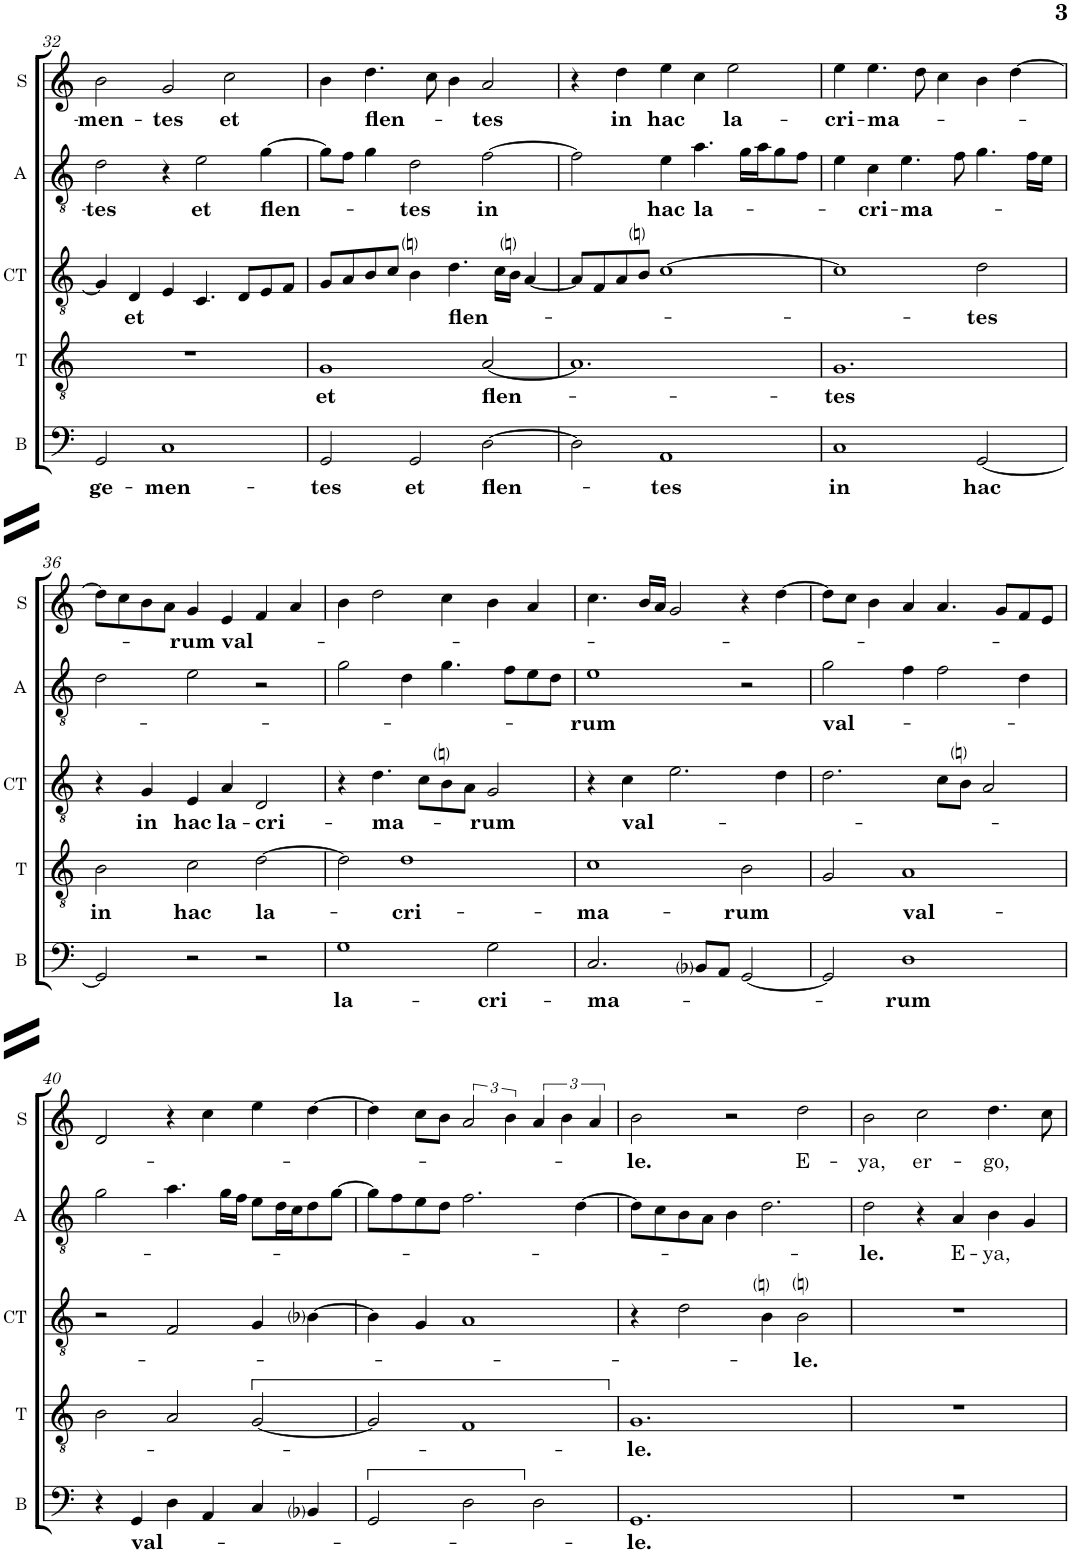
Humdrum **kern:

**kern	**text	**kern	**text	**kern	**text	**kern	**text	**kern	**text
*part5	*part5	*part4	*part4	*part3	*part3	*part2	*part2	*part1	*part1
*staff5	*staff5	*staff4	*staff4	*staff3	*staff3	*staff2	*staff2	*staff1	*staff1
*I"B	*	*I"Tenor	*	*I"Contratenor	*	*I"A	*	*I"S	*
*I'B	*	*I'T	*	*I'CT	*	*I'A	*	*I'S	*
!!LO:PB:g=z
*clefF4	*	*clefGv2	*	*clefGv2	*	*clefGv2	*	*clefG2	*
*k[]	*	*k[]	*	*k[]	*	*k[]	*	*k[]	*
*M3/2	*	*M3/2	*	*M3/2	*	*M3/2	*	*M3/2	*
=32	=32	=32	=32	=32	=32	=32	=32	=32	=32
!	!LO:LY:b	!	!	!	!	!	!LO:LY:b	!	!LO:LY:b
2GG/	ge-	1.r	.	4G/]	.	2d\	-tes	2b\	-men-
!	!	!	!	!	!LO:LY:b	!	!	!	!
.	.	.	.	4D/	et	.	.	.	.
!	!LO:LY:b	!	!	!	!	!	!	!	!LO:LY:b
1C	-men-	.	.	4E/	.	4r	.	2g/	-tes
!	!	!	!	!	!	!	!LO:LY:b	!	!
.	.	.	.	4.C/	.	2e\	et	.	.
!	!	!	!	!	!	!	!	!	!LO:LY:b
.	.	.	.	.	.	.	.	2cc\	et
.	.	.	.	8D/L	.	.	.	.	.
!	!	!	!	!	!	!	!LO:LY:b	!	!
.	.	.	.	8E/	.	[4g\	flen-	.	.
.	.	.	.	8F/J	.	.	.	.	.
=33	=33	=33	=33	=33	=33	=33	=33	=33	=33
!	!LO:LY:b	!	!LO:LY:b	!	!	!	!	!	!
2GG/	-tes	1G	et	8G/L	.	8g\L]	.	4b\	.
.	.	.	.	8A/	.	8f\J	.	.	.
!	!	!	!	!	!	!	!	!	!LO:LY:b
.	.	.	.	8B/	.	4g\	.	4.dd\	flen-
.	.	.	.	8c/J	.	.	.	.	.
!	!LO:LY:b	!	!	!	!	!	!LO:LY:b	!	!
2GG/	et	.	.	4Bni\	.	2d\	-tes	.	.
.	.	.	.	.	.	.	.	8cc\	.
!	!	!	!	!	!LO:LY:b	!	!	!	!
.	.	.	.	4.d\	flen-	.	.	4b\	.
!	!LO:LY:b	!	!LO:LY:b	!	!	!	!LO:LY:b	!	!LO:LY:b
[2D\	flen-	[2A/	flen-	.	.	[2f\	in	2a/	-tes
.	.	.	.	16c\LL	.	.	.	.	.
.	.	.	.	16Bni\JJ	.	.	.	.	.
.	.	.	.	[4A/	.	.	.	.	.
=34	=34	=34	=34	=34	=34	=34	=34	=34	=34
2D\]	.	1.A]	.	8A/L]	.	2f\]	.	4r	.
.	.	.	.	8F/	.	.	.	.	.
!	!	!	!	!	!	!	!	!	!LO:LY:b
.	.	.	.	8A/	.	.	.	4dd\	in
.	.	.	.	8Bni/J	.	.	.	.	.
!	!LO:LY:b	!	!	!	!	!	!LO:LY:b	!	!LO:LY:b
1AA	-tes	.	.	[1c	.	4e\	hac	4ee\	hac
!	!	!	!	!	!	!	!LO:LY:b	!	!
.	.	.	.	.	.	4.a\	la-	4cc\	.
!	!	!	!	!	!	!	!	!	!LO:LY:b
.	.	.	.	.	.	.	.	2ee\	la-
.	.	.	.	.	.	16g\LL	.	.	.
.	.	.	.	.	.	16a\J	.	.	.
.	.	.	.	.	.	8g\	.	.	.
.	.	.	.	.	.	8f\J	.	.	.
=35	=35	=35	=35	=35	=35	=35	=35	=35	=35
!	!LO:LY:b	!	!LO:LY:b	!	!	!	!	!	!LO:LY:b
1C	in	1.G	-tes	1c]	.	4e\	.	4ee\	-cri-
!	!	!	!	!	!	!	!LO:LY:b	!	!LO:LY:b
.	.	.	.	.	.	4c\	-cri-	4.ee\	-ma-
!	!	!	!	!	!	!	!LO:LY:b	!	!
.	.	.	.	.	.	4.e\	-ma-	.	.
.	.	.	.	.	.	.	.	8dd\	.
.	.	.	.	.	.	.	.	4cc\	.
.	.	.	.	.	.	8f\	.	.	.
!	!LO:LY:b	!	!	!	!LO:LY:b	!	!	!	!
[2GG/	hac	.	.	2d\	-tes	4.g\	.	4b\	.
.	.	.	.	.	.	.	.	[4dd\	.
.	.	.	.	.	.	16f\LL	.	.	.
.	.	.	.	.	.	16e\JJ	.	.	.
!!LO:LB:g=z
=36	=36	=36	=36	=36	=36	=36	=36	=36	=36
!	!	!	!LO:LY:b	!	!	!	!	!	!
2GG/]	.	2B\	in	4r	.	2d\	.	8dd\L]	.
.	.	.	.	.	.	.	.	8cc\	.
!	!	!	!	!	!LO:LY:b	!	!	!	!
.	.	.	.	4G/	in	.	.	8b\	.
.	.	.	.	.	.	.	.	8a\J	.
!	!	!	!LO:LY:b	!	!LO:LY:b	!	!	!	!LO:LY:b
2r	.	2c\	hac	4E/	hac	2e\	.	4g/	-rum
!	!	!	!	!	!LO:LY:b	!	!	!	!LO:LY:b
.	.	.	.	4A/	la-	.	.	4e/	val-
!	!	!	!LO:LY:b	!	!LO:LY:b	!	!	!	!
2r	.	[2d\	la-	2D/	-cri-	2r	.	4f/	.
.	.	.	.	.	.	.	.	4a/	.
=37	=37	=37	=37	=37	=37	=37	=37	=37	=37
!	!LO:LY:b	!	!	!	!	!	!	!	!
1G	la-	2d\]	.	4r	.	2g\	.	4b\	.
!	!	!	!	!	!LO:LY:b	!	!	!	!
.	.	.	.	4.d\	-ma-	.	.	2dd\	.
!	!	!	!LO:LY:b	!	!	!	!	!	!
.	.	1d	-cri-	.	.	4d\	.	.	.
.	.	.	.	8c\L	.	.	.	.	.
.	.	.	.	8Bni\	.	4.g\	.	4cc\	.
.	.	.	.	8A\J	.	.	.	.	.
!	!LO:LY:b	!	!	!	!LO:LY:b	!	!	!	!
2G\	-cri-	.	.	2G/	-rum	.	.	4b\	.
.	.	.	.	.	.	8f\L	.	.	.
.	.	.	.	.	.	8e\	.	4a/	.
.	.	.	.	.	.	8d\J	.	.	.
=38	=38	=38	=38	=38	=38	=38	=38	=38	=38
!	!LO:LY:b	!	!LO:LY:b	!	!	!	!LO:LY:b	!	!
2.C/	-ma-	1c	-ma-	4r	.	1e	-rum	4.cc\	.
!	!	!	!	!	!LO:LY:b	!	!	!	!
.	.	.	.	4c\	val-	.	.	.	.
.	.	.	.	.	.	.	.	16b/LL	.
.	.	.	.	.	.	.	.	16a/JJ	.
.	.	.	.	2.e\	.	.	.	2g/	.
8BB-i/L	.	.	.	.	.	.	.	.	.
8AA/J	.	.	.	.	.	.	.	.	.
!	!	!	!LO:LY:b	!	!	!	!	!	!
[2GG/	.	2B\	-rum	.	.	2r	.	4r	.
.	.	.	.	4d\	.	.	.	[4dd\	.
=39	=39	=39	=39	=39	=39	=39	=39	=39	=39
!	!	!	!	!	!	!	!LO:LY:b	!	!
2GG/]	.	2G/	.	2.d\	.	2g\	val-	8dd\L]	.
.	.	.	.	.	.	.	.	8cc\J	.
.	.	.	.	.	.	.	.	4b\	.
!	!LO:LY:b	!	!LO:LY:b	!	!	!	!	!	!
1D	-rum	1A	val-	.	.	4f\	.	4a/	.
.	.	.	.	8c\L	.	2f\	.	4.a/	.
.	.	.	.	8Bni\J	.	.	.	.	.
.	.	.	.	2A/	.	.	.	.	.
.	.	.	.	.	.	.	.	8g/L	.
.	.	.	.	.	.	4d\	.	8f/	.
.	.	.	.	.	.	.	.	8e/J	.
!!LO:LB:g=z
=40	=40	=40	=40	=40	=40	=40	=40	=40	=40
4r	.	2B\	.	2r	.	2g\	.	2d/	.
!	!LO:LY:b	!	!	!	!	!	!	!	!
4GG/	val-	.	.	.	.	.	.	.	.
4D\	.	2A/	.	2F/	.	4.a\	.	4r	.
4AA/	.	.	.	.	.	.	.	4cc\	.
.	.	.	.	.	.	16g\LL	.	.	.
.	.	.	.	.	.	16f\JJ	.	.	.
4C/	.	[2G/	.	4G/	.	8e\L	.	4ee\	.
.	.	.	.	.	.	16d\L	.	.	.
.	.	.	.	.	.	16c\J	.	.	.
4BB-i/	.	.	.	[4B-i\	.	8d\	.	[4dd\	.
.	.	.	.	.	.	[8g\J	.	.	.
=41	=41	=41	=41	=41	=41	=41	=41	=41	=41
2GG/	.	2G/]	.	4B-\]	.	8g\L]	.	4dd\]	.
.	.	.	.	.	.	8f\	.	.	.
.	.	.	.	4G/	.	8e\	.	8cc\L	.
.	.	.	.	.	.	8d\J	.	8b\J	.
2D\	.	1F	.	1A	.	2.f\	.	3a/	.
.	.	.	.	.	.	.	.	6b\	.
2D\	.	.	.	.	.	.	.	6a/	.
.	.	.	.	.	.	.	.	6b\	.
.	.	.	.	.	.	[4d\	.	.	.
.	.	.	.	.	.	.	.	6a/	.
=42	=42	=42	=42	=42	=42	=42	=42	=42	=42
!	!LO:LY:b	!	!LO:LY:b	!	!	!	!	!	!LO:LY:b
1.GG	-le.	1.G	-le.	4r	.	8d\L]	.	2b\	-le.
.	.	.	.	.	.	8c\	.	.	.
.	.	.	.	2d\	.	8B\	.	.	.
.	.	.	.	.	.	8A\J	.	.	.
.	.	.	.	.	.	4B\	.	2r	.
.	.	.	.	4Bni\	.	2.d\	.	.	.
!	!	!	!	!	!LO:LY:b	!	!	!	!LO:LY:b
.	.	.	.	2Bni\	le.	.	.	2dd\	E-
=43	=43	=43	=43	=43	=43	=43	=43	=43	=43
!	!	!	!	!	!	!	!LO:LY:b	!	!LO:LY:b
1.r	.	1.r	.	1.r	.	2d\	le.	2b\	-ya,
!	!	!	!	!	!	!	!	!	!LO:LY:b
.	.	.	.	.	.	4r	.	2cc\	er-
!	!	!	!	!	!	!	!LO:LY:b	!	!
.	.	.	.	.	.	4A/	E-	.	.
!	!	!	!	!	!	!	!LO:LY:b	!	!LO:LY:b
.	.	.	.	.	.	4B\	-ya,	4.dd\	-go,
.	.	.	.	.	.	4G/	.	.	.
.	.	.	.	.	.	.	.	8cc\	.
=	=	=	=	=	=	=	=	=	=
*-	*-	*-	*-	*-	*-	*-	*-	*-	*-
